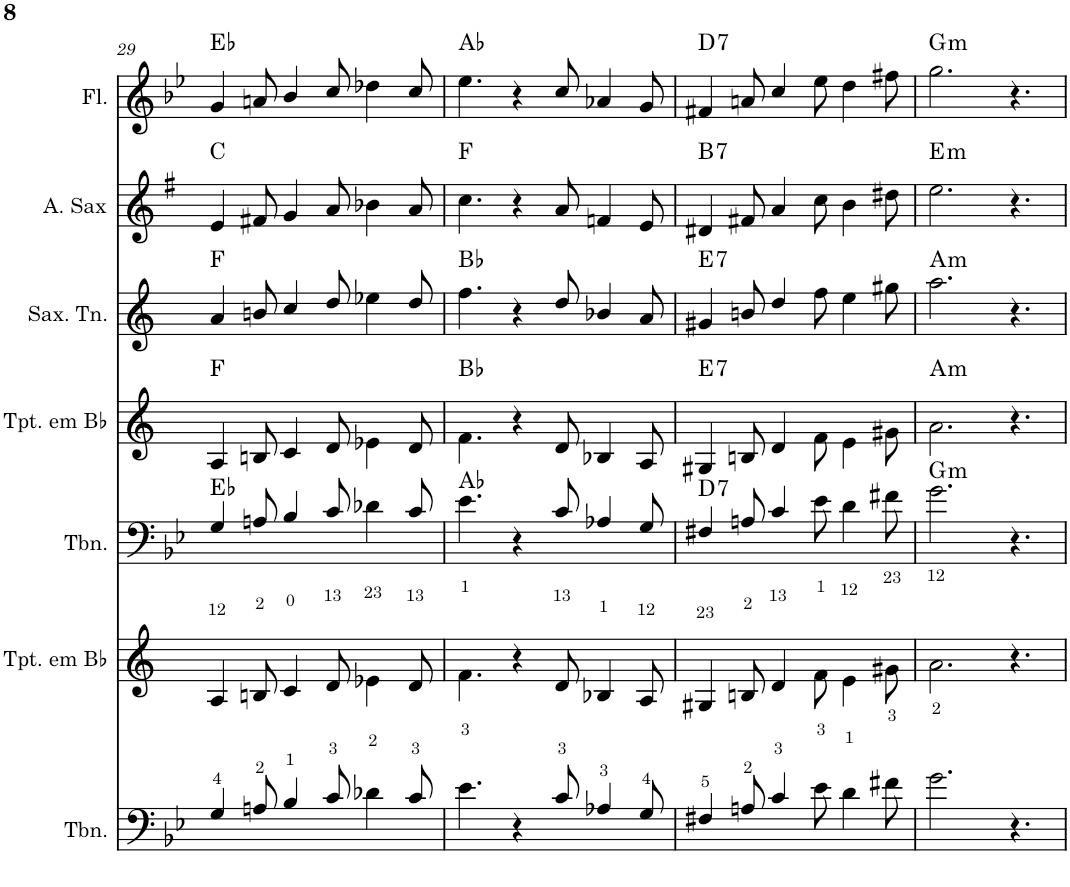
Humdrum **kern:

**kern	**kern	**kern	**harte	**kern	**harte	**kern	**harte	**kern	**harte	**kern	**harte
*part7	*part6	*part5	*part5	*part4	*part4	*part3	*part3	*part2	*part2	*part1	*part1
*staff7	*staff6	*staff5	*	*staff4	*	*staff3	*	*staff2	*	*staff1	*
*I"Trombone	*I"Trompete em Bb	*I"Trombone	*	*I"Trompete em Bb	*	*I"Saxofone Tenor	*	*I"Saxofone Alto	*	*I"Flauta Transversal	*
*I'Tbn.	*I'Tpt. em Bb	*I'Tbn.	*	*I'Tpt. em Bb	*	*I'Sax. Tn.	*	*	*	*I'Fl.	*
!!LO:PB:g=z
*clefF4	*clefG2	*clefF4	*	*clefG2	*	*clefG2	*	*clefG2	*	*clefG2	*
*	*Trd1c2	*	*	*Trd1c2	*	*Trd8c14	*	*Trd5c9	*	*	*
*k[b-e-]	*k[]	*k[b-e-]	*	*k[]	*	*k[]	*	*k[f#]	*	*k[b-e-]	*
*B-:	*	*B-:	*	*	*	*	*	*G:	*	*B-:	*
*M9/8	*M9/8	*M9/8	*	*M9/8	*	*M9/8	*	*M9/8	*	*M9/8	*
=29	=29	=29	=29	=29	=29	=29	=29	=29	=29	=29	=29
4G/	4A/	4G/	Eb:maj	4A/	F:maj	4a/	F:maj	4e/	C:maj	4g/	Eb:maj
8An/	8Bn/	8An/	.	8Bn/	.	8bn/	.	8f#X/	.	8an/	.
4B-/	4c/	4B-/	.	4c/	.	4cc/	.	4g/	.	4b-/	.
8c/	8d/	8c/	.	8d/	.	8dd/	.	8a/	.	8cc/	.
4d-X\	4e-X\	4d-X\	.	4e-X\	.	4ee-X\	.	4b-X\	.	4dd-X\	.
8c/	8d/	8c/	.	8d/	.	8dd/	.	8a/	.	8cc/	.
=30	=30	=30	=30	=30	=30	=30	=30	=30	=30	=30	=30
4.e-\	4.f\	4.e-\	Ab:maj	4.f\	Bb:maj	4.ff\	Bb:maj	4.cc\	F:maj	4.ee-\	Ab:maj
4r	4r	4r	.	4r	.	4r	.	4r	.	4r	.
8c/	8d/	8c/	.	8d/	.	8dd/	.	8a/	.	8cc/	.
4A-X/	4B-X/	4A-X/	.	4B-X/	.	4b-X/	.	4fn/	.	4a-X/	.
8G/	8A/	8G/	.	8A/	.	8a/	.	8e/	.	8g/	.
=31	=31	=31	=31	=31	=31	=31	=31	=31	=31	=31	=31
!	!	!	!LO:H:kt=7	!	!LO:H:kt=7	!	!LO:H:kt=7	!	!LO:H:kt=7	!	!LO:H:kt=7
4F#X/	4G#X/	4F#X/	D:7	4G#X/	E:7	4g#X/	E:7	4d#X/	B:7	4f#X/	D:7
8An/	8Bn/	8An/	.	8Bn/	.	8bn/	.	8f#X/	.	8an/	.
4c/	4d/	4c/	.	4d/	.	4dd/	.	4a/	.	4cc/	.
8e-\	8f\	8e-\	.	8f\	.	8ff\	.	8cc\	.	8ee-\	.
4d\	4e\	4d\	.	4e\	.	4ee\	.	4b\	.	4dd\	.
8f#X\	8g#X\	8f#X\	.	8g#X\	.	8gg#X\	.	8dd#X\	.	8ff#X\	.
=32	=32	=32	=32	=32	=32	=32	=32	=32	=32	=32	=32
!	!	!	!LO:H:kt=m	!	!LO:H:kt=m	!	!LO:H:kt=m	!	!LO:H:kt=m	!	!LO:H:kt=m
2.g\	2.a\	2.g\	G:min	2.a\	A:min	2.aa\	A:min	2.ee\	E:min	2.gg\	G:min
4.r	4.r	4.r	.	4.r	.	4.r	.	4.r	.	4.r	.
=	=	=	=	=	=	=	=	=	=	=	=
*-	*-	*-	*-	*-	*-	*-	*-	*-	*-	*-	*-
